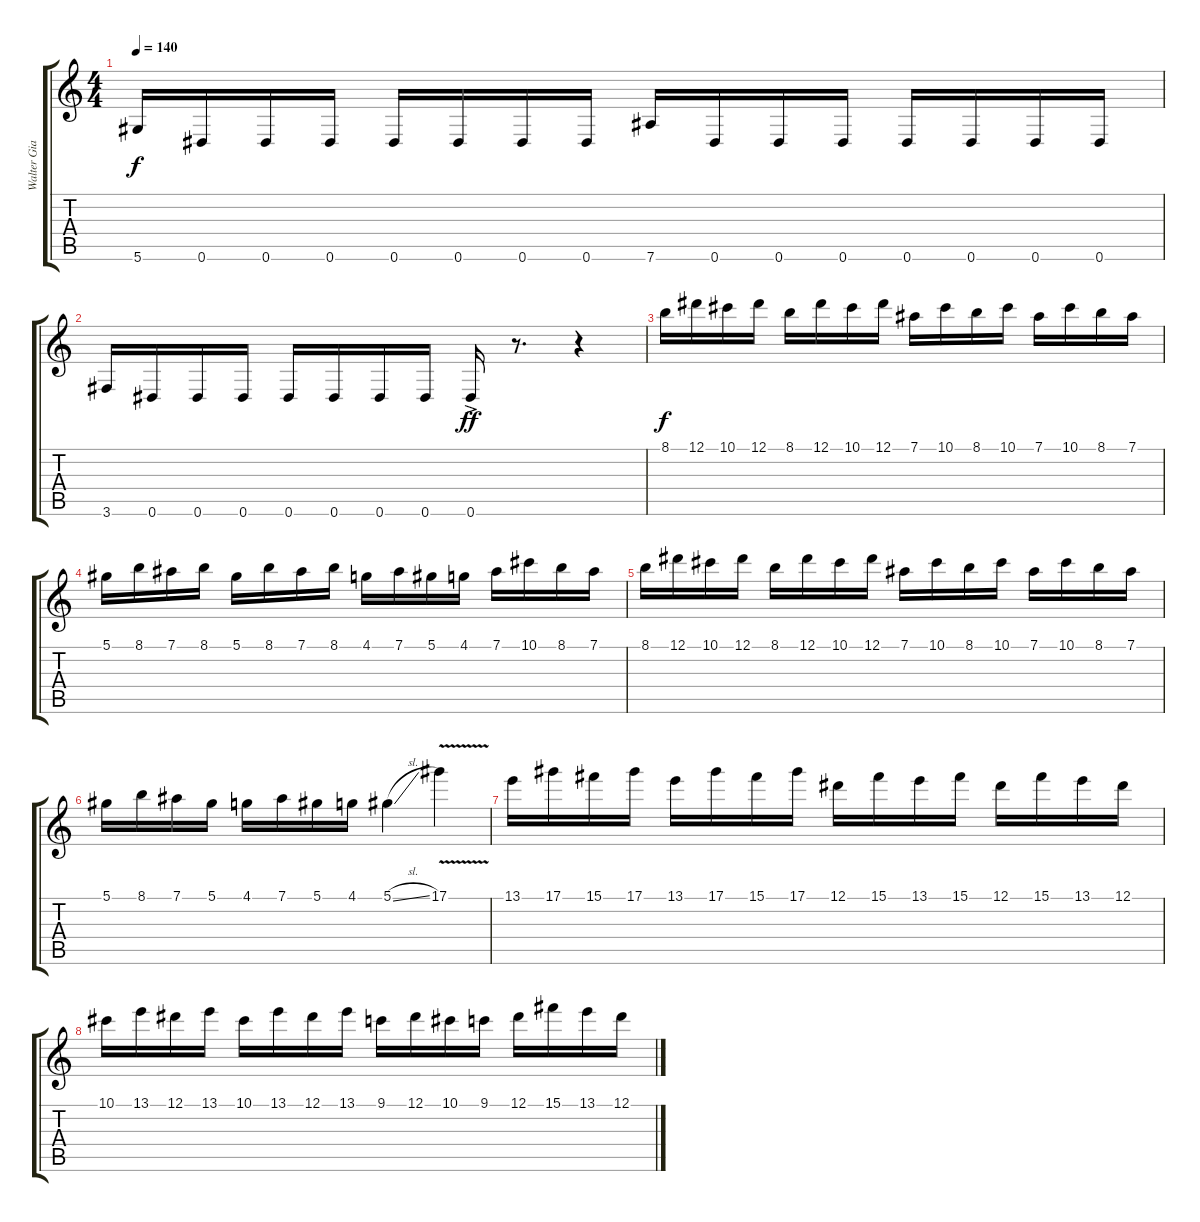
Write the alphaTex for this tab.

\track ("Walter Giardino" "Walter Gia") {instrument distortionguitar}
\staff {score tabs}
\tuning (Eb4 Bb3 Gb3 Db3 Ab2 Eb2) {hide}
\ts (4 4)
\tempo 140
\clef g2
\ks c
5.6.16{dy f} 0.6.16 0.6.16 0.6.16 0.6.16 0.6.16 0.6.16 0.6.16 7.6.16 0.6.16 0.6.16 0.6.16 0.6.16 0.6.16 0.6.16 0.6.16 |
3.6.16 0.6.16 0.6.16 0.6.16 0.6.16 0.6.16 0.6.16 0.6.16 0.6{ac}.16{dy ff} r.8{d} r.4 |
8.1.16{dy f} 12.1.16 10.1.16 12.1.16 8.1.16 12.1.16 10.1.16 12.1.16 7.1.16 10.1.16 8.1.16 10.1.16 7.1.16 10.1.16 8.1.16 7.1.16 |
5.1.16 8.1.16 7.1.16 8.1.16 5.1.16 8.1.16 7.1.16 8.1.16 4.1.16 7.1.16 5.1.16 4.1.16 7.1.16 10.1.16 8.1.16 7.1.16 |
8.1.16 12.1.16 10.1.16 12.1.16 8.1.16 12.1.16 10.1.16 12.1.16 7.1.16 10.1.16 8.1.16 10.1.16 7.1.16 10.1.16 8.1.16 7.1.16 |
5.1.16 8.1.16 7.1.16 5.1.16 4.1.16 7.1.16 5.1.16 4.1.16 5.1{sl}.4 17.1{v}.4 |
13.1.16 17.1.16 15.1.16 17.1.16 13.1.16 17.1.16 15.1.16 17.1.16 12.1.16 15.1.16 13.1.16 15.1.16 12.1.16 15.1.16 13.1.16 12.1.16 |
10.1.16 13.1.16 12.1.16 13.1.16 10.1.16 13.1.16 12.1.16 13.1.16 9.1.16 12.1.16 10.1.16 9.1.16 12.1.16 15.1.16 13.1.16 12.1.16
